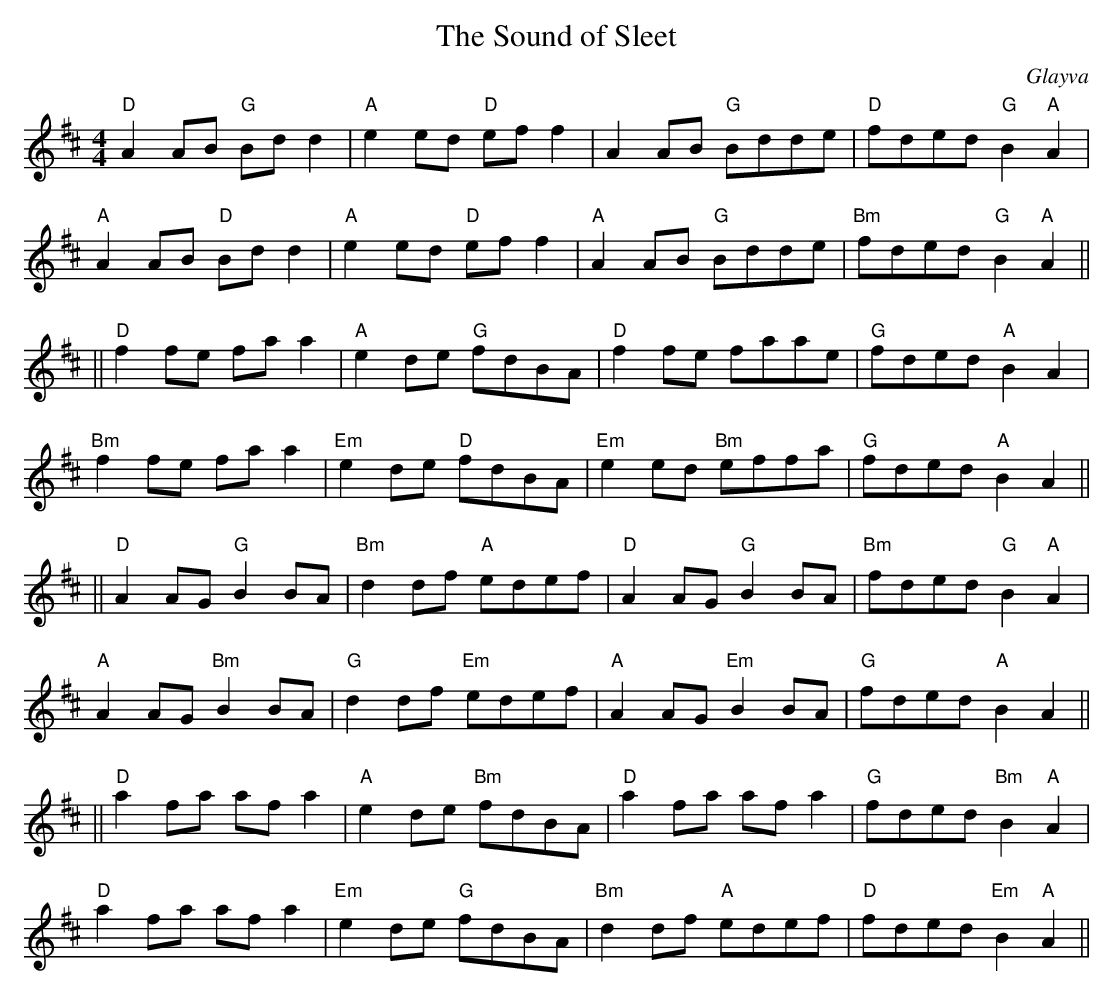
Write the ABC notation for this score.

X:1
T:The Sound of Sleet
C:Glayva
M:4/4
K:D
"D"A2 AB "G"Bd d2|"A"e2 ed "D"ef f2|A2 AB "G"Bdde|"D"fded"G"B2 "A"A2|
"A"A2 AB "D"Bd d2|"A"e2 ed "D"ef f2|"A"A2 AB "G"Bdde|"Bm"fded"G"B2 "A"A2||
||"D"f2 fe fa a2|"A"e2 de "G"fdBA|"D"f2 fe faae|"G"fded "A"B2 A2|
"Bm"f2 fe fa a2|"Em"e2 de "D"fdBA|"Em"e2 ed "Bm"effa|"G"fded "A"B2 A2||
||"D"A2 AG "G"B2 BA|"Bm"d2 df "A"edef|"D"A2 AG "G"B2 BA|"Bm"fded "G"B2 "A"A2|
"A"A2 AG "Bm"B2 BA|"G" d2 df "Em"edef|"A"A2 AG "Em"B2 BA|"G"fded "A"B2 A2||
||"D"a2 fa af a2|"A"e2 de "Bm"fdBA|"D"a2 fa af a2|"G"fded "Bm"B2 "A"A2|
"D"a2 fa af a2|"Em"e2 de "G"fdBA|"Bm"d2 df "A"edef|"D"fded "Em"B2 "A"A2||
